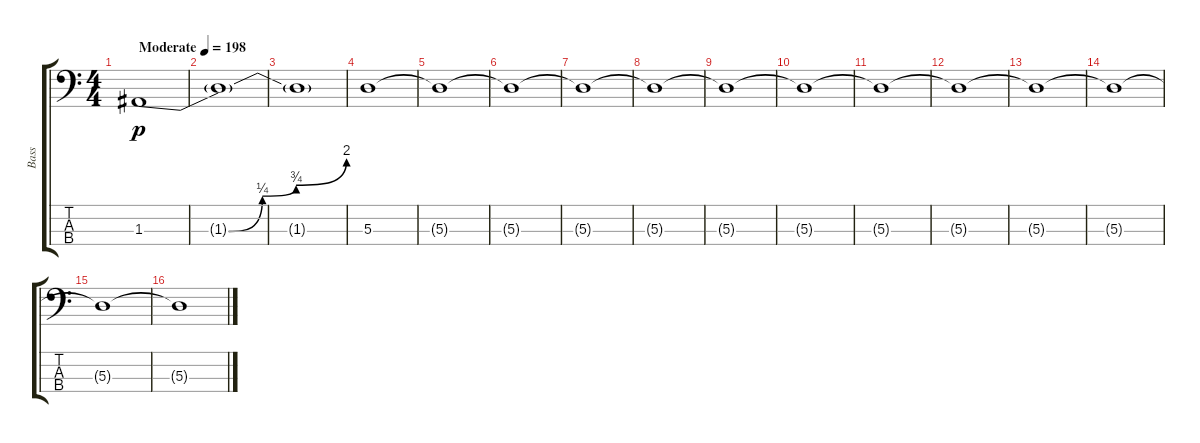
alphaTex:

\track ("Bass" "Bass") {instrument electricbassfinger}
\staff {score tabs}
\tuning (G2 D2 A1 E1) {hide}
\ts (4 4)
\tempo (198 "Moderate")
\clef f4
\ks c
1.3{be (custom 0 0 25 0 35 1 45 3 60 8)}.1{dy p instrument electricbassfinger} |
1.3{t}.1 |
1.3{t}.1 |
5.3.1 |
5.3{t}.1 |
5.3{t}.1 |
5.3{t}.1 |
5.3{t}.1 |
5.3{t}.1 |
5.3{t}.1 |
5.3{t}.1 |
5.3{t}.1 |
5.3{t}.1 |
5.3{t}.1 |
5.3{t}.1 |
5.3{t}.1
